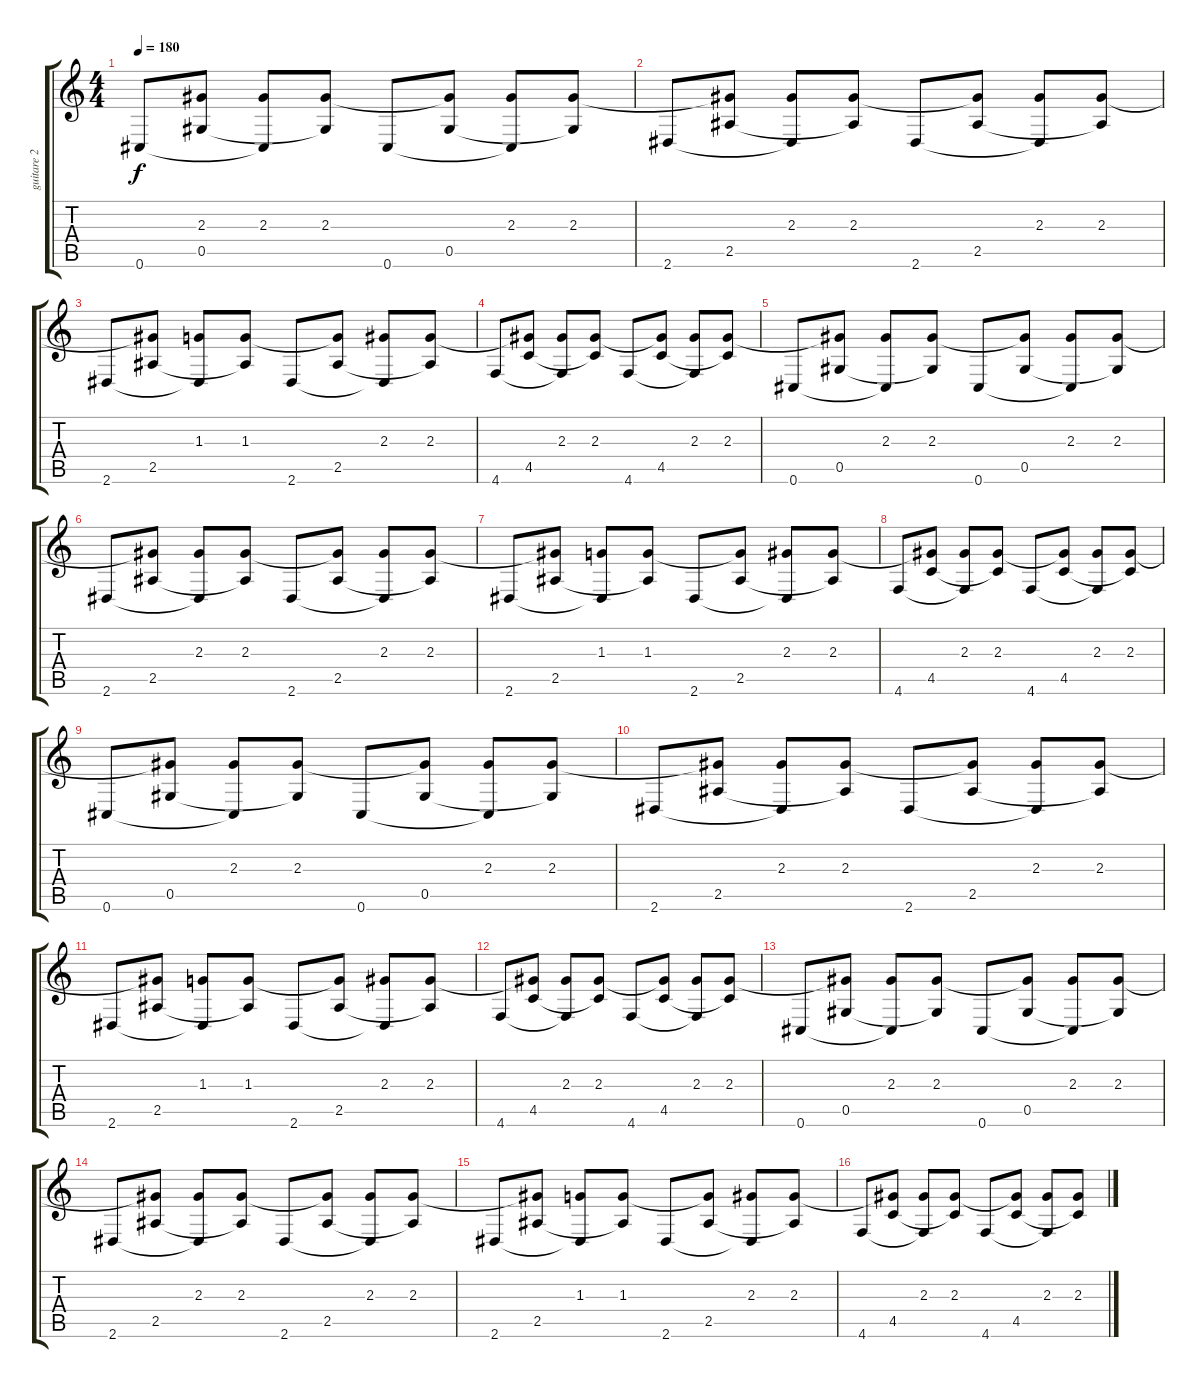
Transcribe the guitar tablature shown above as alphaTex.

\track ("guitare 2" "guitare 2") {instrument overdrivenguitar}
\staff {score tabs}
\tuning (Eb4 Bb3 Gb3 Db3 Ab2 Db2) {hide}
\ts (4 4)
\tempo 180
\clef g2
\ks c
0.6.8{dy f} (2.3{t} 0.5).8 (2.3 0.6{t}).8 (2.3 0.5{t}).8 0.6.8 (2.3{t} 0.5).8 (2.3 0.6{t}).8 (2.3 0.5{t}).8 |
2.6.8 (2.3{t} 2.5).8 (2.3 2.6{t}).8 (2.3 2.5{t}).8 2.6.8 (2.3{t} 2.5).8 (2.3 2.6{t}).8 (2.3 2.5{t}).8 |
2.6.8 (2.3{t} 2.5).8 (1.3 2.6{t}).8 (1.3 2.5{t}).8 2.6.8 (1.3{t} 2.5).8 (2.3 2.6{t}).8 (2.3 2.5{t}).8 |
4.6.8{volume 14 instrument electricguitarclean} (2.3{t} 4.5).8 (2.3 4.6{t}).8 (2.3 4.5{t}).8 4.6.8 (2.3{t} 4.5).8 (2.3 4.6{t}).8 (2.3 4.5{t}).8 |
0.6.8 (2.3{t} 0.5).8 (2.3 0.6{t}).8 (2.3 0.5{t}).8 0.6.8 (2.3{t} 0.5).8 (2.3 0.6{t}).8 (2.3 0.5{t}).8 |
2.6.8 (2.3{t} 2.5).8 (2.3 2.6{t}).8 (2.3 2.5{t}).8 2.6.8 (2.3{t} 2.5).8 (2.3 2.6{t}).8 (2.3 2.5{t}).8 |
2.6.8 (2.3{t} 2.5).8 (1.3 2.6{t}).8 (1.3 2.5{t}).8 2.6.8 (1.3{t} 2.5).8 (2.3 2.6{t}).8 (2.3 2.5{t}).8 |
4.6.8{volume 14 instrument electricguitarclean} (2.3{t} 4.5).8 (2.3 4.6{t}).8 (2.3 4.5{t}).8 4.6.8 (2.3{t} 4.5).8 (2.3 4.6{t}).8 (2.3 4.5{t}).8 |
0.6.8 (2.3{t} 0.5).8 (2.3 0.6{t}).8 (2.3 0.5{t}).8 0.6.8 (2.3{t} 0.5).8 (2.3 0.6{t}).8 (2.3 0.5{t}).8 |
2.6.8 (2.3{t} 2.5).8 (2.3 2.6{t}).8 (2.3 2.5{t}).8 2.6.8 (2.3{t} 2.5).8 (2.3 2.6{t}).8 (2.3 2.5{t}).8 |
2.6.8 (2.3{t} 2.5).8 (1.3 2.6{t}).8 (1.3 2.5{t}).8 2.6.8 (1.3{t} 2.5).8 (2.3 2.6{t}).8 (2.3 2.5{t}).8 |
4.6.8{volume 14 instrument electricguitarclean} (2.3{t} 4.5).8 (2.3 4.6{t}).8 (2.3 4.5{t}).8 4.6.8 (2.3{t} 4.5).8 (2.3 4.6{t}).8 (2.3 4.5{t}).8 |
0.6.8 (2.3{t} 0.5).8 (2.3 0.6{t}).8 (2.3 0.5{t}).8 0.6.8 (2.3{t} 0.5).8 (2.3 0.6{t}).8 (2.3 0.5{t}).8 |
2.6.8 (2.3{t} 2.5).8 (2.3 2.6{t}).8 (2.3 2.5{t}).8 2.6.8 (2.3{t} 2.5).8 (2.3 2.6{t}).8 (2.3 2.5{t}).8 |
2.6.8 (2.3{t} 2.5).8 (1.3 2.6{t}).8 (1.3 2.5{t}).8 2.6.8 (1.3{t} 2.5).8 (2.3 2.6{t}).8 (2.3 2.5{t}).8 |
4.6.8{volume 14 instrument electricguitarclean} (2.3{t} 4.5).8 (2.3 4.6{t}).8 (2.3 4.5{t}).8 4.6.8 (2.3{t} 4.5).8 (2.3 4.6{t}).8 (2.3 4.5{t}).8
